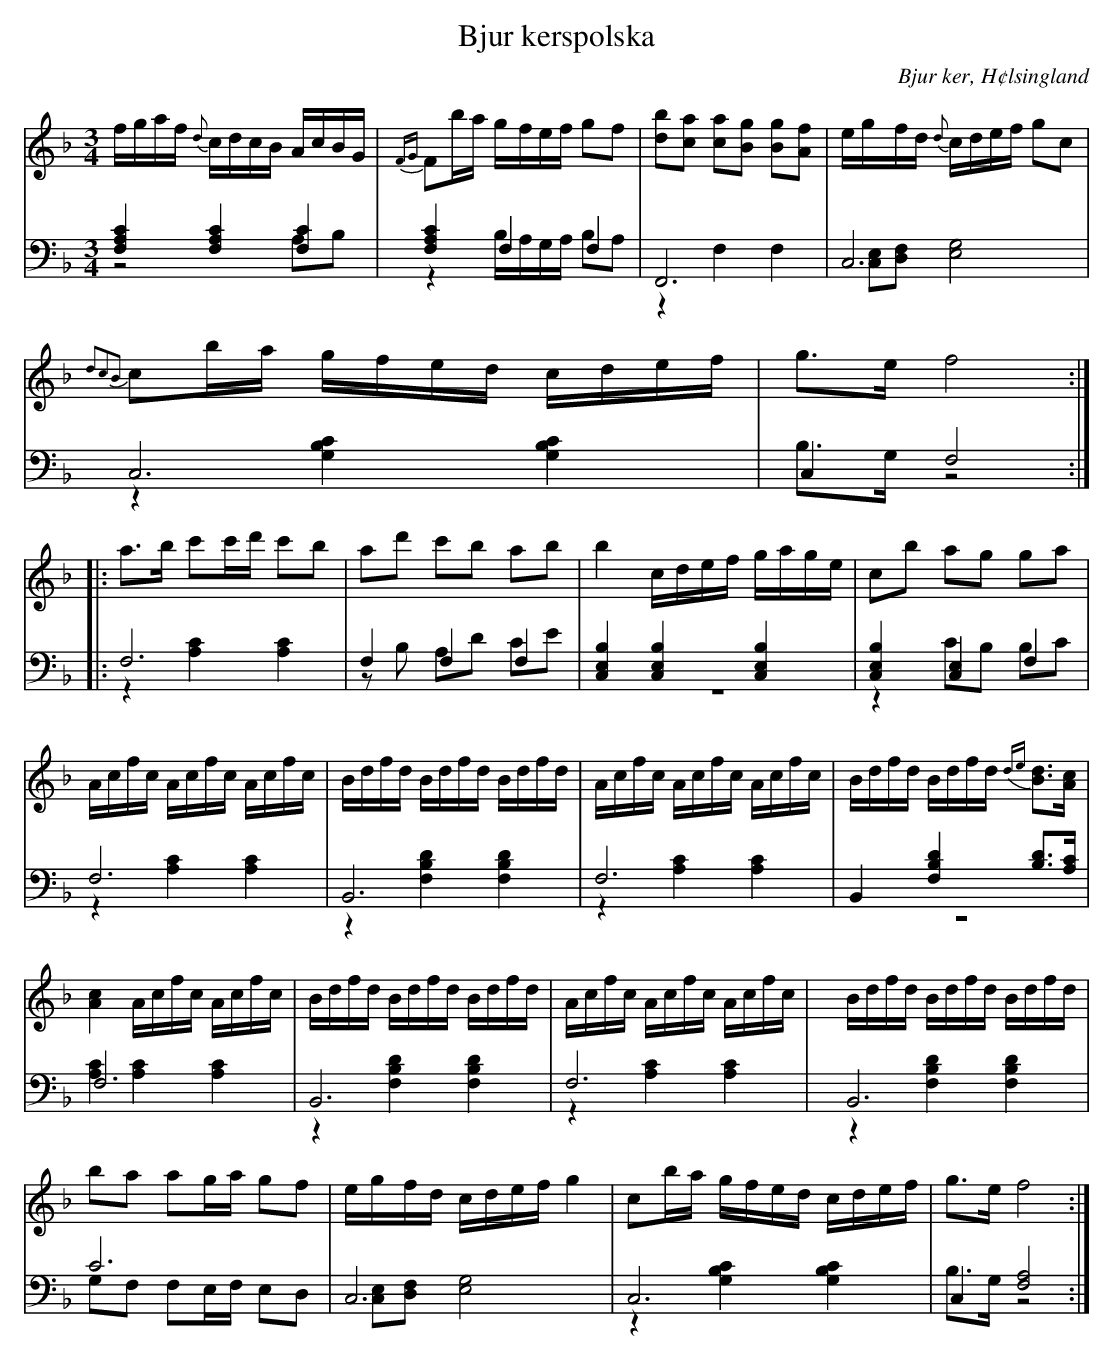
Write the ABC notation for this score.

X:1
T: Bjur kerspolska
O: Bjur ker, H¢lsingland
M: 3/4
L: 1/16
K: F
V:1
V:2
V:3 merge
V:1
fgaf {d}cdcB AcBG|{FG}F2ba gfef g2f2|[d2b2][c2a2] [c2a2][B2g2] [B2g2][A2f2] |egfd {d}cdef g2c2|
{d2c2B2}c2ba gfed cdef|g2>e2 f8:|
|:a2>b2 c'2c'd' c'2b2|a2d'2 c'2b2 a2b2|b4 cdef gage|c2b2 a2g2 g2a2|
Acfc Acfc Acfc|Bdfd Bdfd Bdfd|Acfc Acfc Acfc|Bdfd Bdfd {de}[B2d2]>[A2c2]|
[A4c4] Acfc Acfc|Bdfd Bdfd Bdfd|Acfc Acfc Acfc|Bdfd Bdfd Bdfd|
b2a2 a2ga g2f2|egfd cdef g4|c2ba gfed cdef|g2>e2 f8:|
V:2 clef=bass
[F,4A,4C4] [F,4A,4C4] [F,4C4]|[F,4A,4C4] F,4 F,4|F,,12|C,12|
C,12|C,4 F,8:|
|:F,12|F,4 F,4 F,4|[C,4E,4B,4] [C,4E,4B,4] [C,4E,4B,4]|[C,4E,4B,4] [C,4E,4] F,4|
F,12|B,,12|F,12|B,,4 [F,4B,4D4] [B,2D2]>[A,2C2]|
F,12|B,,12|F,12|B,,12|
C12|C,12|C,12|C,4 [F,8A,8]:|
V:3 clef=bass
z8 A,2B,2|z4 B,A,G,A, B,2A,2|z4 F,4 F,4|[C,2E,2][D,2F,2] [E,8G,8]|
z4 [G,4B,4C4] [G,4B,4C4]|B,2>G,2 z8:|
|:z4 [A,4C4] [A,4C4]|z2B,2 A,2D2 C2E2|z12|z4 C2B,2 B,2C2|
z4 [A,4C4] [A,4C4]|z4 [F,4B,4D4] [F,4B,4D4]|z4 [A,4C4] [A,4C4]|z12|
[A,4C4] [A,4C4] [A,4C4]|z4 [F,4B,4D4] [F,4B,4D4]|z4 [A,4C4] [A,4C4]|
|z4 [F,4B,4D4] [F,4B,4D4]|G,2F,2 F,2E,F, E,2D,2|[C,2E,2][D,2F,2] [E,8G,8]|z4 [G,4B,4C4] [G,4B,4C4]|B,2>G,2 z8:|
